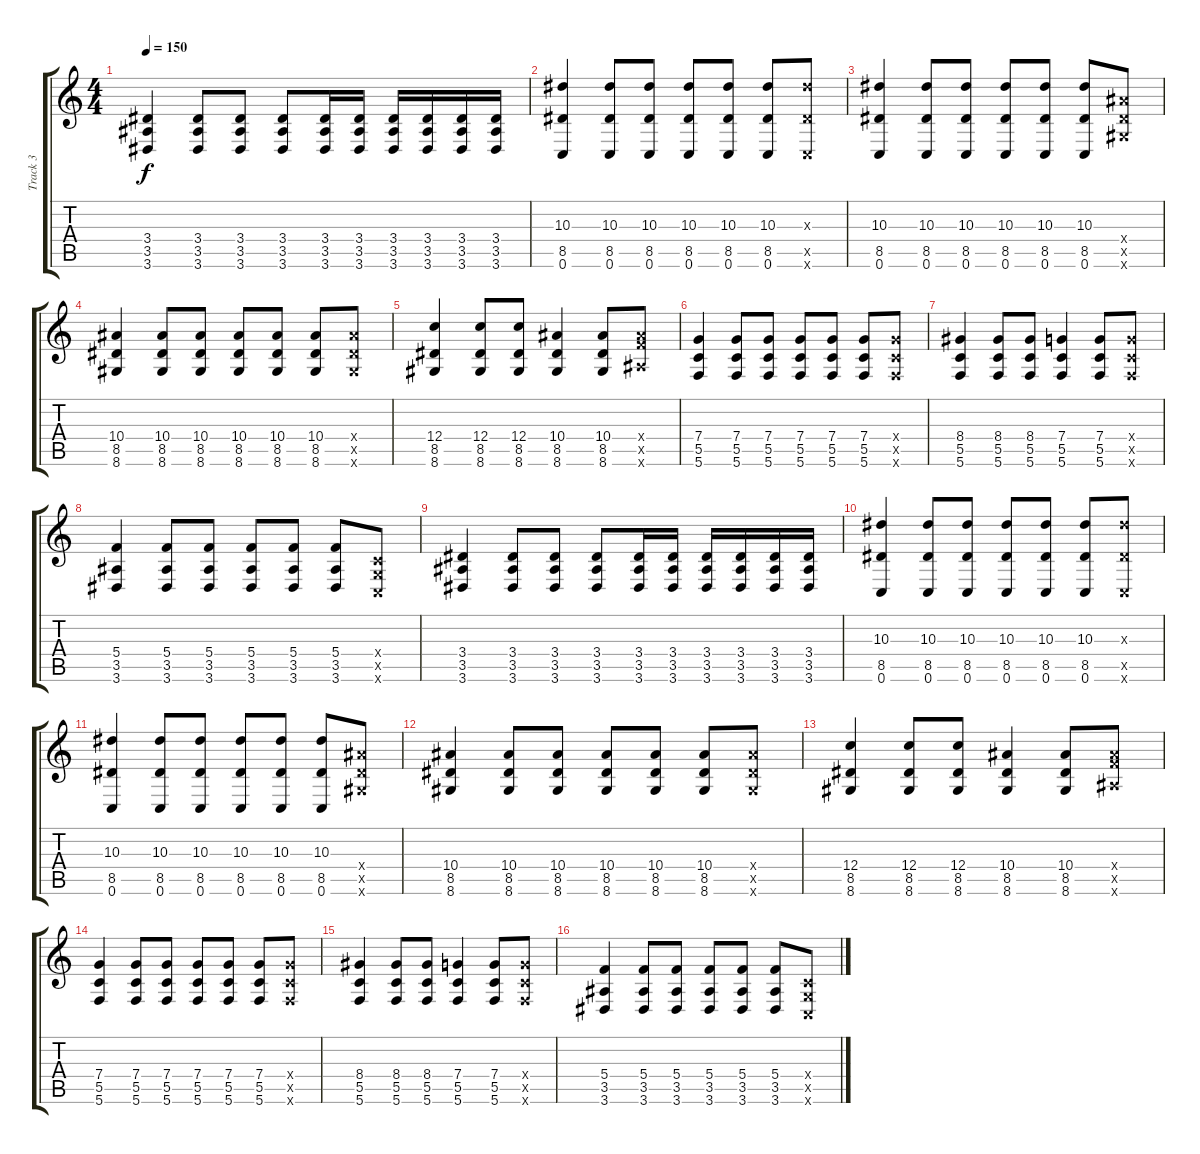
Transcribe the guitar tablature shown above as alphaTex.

\track ("Track 3" "Track 3") {instrument distortionguitar}
\staff {score tabs}
\tuning (D4 A3 F3 C3 G2 C2) {hide}
\ts (4 4)
\tempo 150
\clef g2
\ks c
(3.4 3.5 3.6).4{dy f} (3.4 3.5 3.6).8 (3.4 3.5 3.6).8 (3.4 3.5 3.6).8 (3.4 3.5 3.6).16 (3.4 3.5 3.6).16 (3.4 3.5 3.6).16 (3.4 3.5 3.6).16 (3.4 3.5 3.6).16 (3.4 3.5 3.6).16 |
(10.3 8.5 0.6).4 (10.3 8.5 0.6).8 (10.3 8.5 0.6).8 (10.3 8.5 0.6).8 (10.3 8.5 0.6).8 (10.3 8.5 0.6).8 (10.3{x} 8.5{x} 0.6{x}).8 |
(10.3 8.5 0.6).4 (10.3 8.5 0.6).8 (10.3 8.5 0.6).8 (10.3 8.5 0.6).8 (10.3 8.5 0.6).8 (10.3 8.5 0.6).8 (10.4{x} 8.5{x} 8.6{x}).8 |
(10.4 8.5 8.6).4 (10.4 8.5 8.6).8 (10.4 8.5 8.6).8 (10.4 8.5 8.6).8 (10.4 8.5 8.6).8 (10.4 8.5 8.6).8 (10.4{x} 8.5{x} 8.6{x}).8 |
(12.4 8.5 8.6).4 (12.4 8.5 8.6).8 (12.4 8.5 8.6).8 (10.4 8.5 8.6).4 (10.4 8.5 8.6).8 (10.4{x} 10.5{x} 10.6{x}).8 |
(7.4 5.5 5.6).4 (7.4 5.5 5.6).8 (7.4 5.5 5.6).8 (7.4 5.5 5.6).8 (7.4 5.5 5.6).8 (7.4 5.5 5.6).8 (7.4{x} 5.5{x} 5.6{x}).8 |
(8.4 5.5 5.6).4 (8.4 5.5 5.6).8 (8.4 5.5 5.6).8 (7.4 5.5 5.6).4 (7.4 5.5 5.6).8 (7.4{x} 5.5{x} 5.6{x}).8 |
(5.4 3.5 3.6).4 (5.4 3.5 3.6).8 (5.4 3.5 3.6).8 (5.4 3.5 3.6).8 (5.4 3.5 3.6).8 (5.4 3.5 3.6).8 (0.4{x} 0.5{x} 0.6{x}).8 |
(3.4 3.5 3.6).4 (3.4 3.5 3.6).8 (3.4 3.5 3.6).8 (3.4 3.5 3.6).8 (3.4 3.5 3.6).16 (3.4 3.5 3.6).16 (3.4 3.5 3.6).16 (3.4 3.5 3.6).16 (3.4 3.5 3.6).16 (3.4 3.5 3.6).16 |
(10.3 8.5 0.6).4 (10.3 8.5 0.6).8 (10.3 8.5 0.6).8 (10.3 8.5 0.6).8 (10.3 8.5 0.6).8 (10.3 8.5 0.6).8 (10.3{x} 8.5{x} 0.6{x}).8 |
(10.3 8.5 0.6).4 (10.3 8.5 0.6).8 (10.3 8.5 0.6).8 (10.3 8.5 0.6).8 (10.3 8.5 0.6).8 (10.3 8.5 0.6).8 (10.4{x} 8.5{x} 8.6{x}).8 |
(10.4 8.5 8.6).4 (10.4 8.5 8.6).8 (10.4 8.5 8.6).8 (10.4 8.5 8.6).8 (10.4 8.5 8.6).8 (10.4 8.5 8.6).8 (10.4{x} 8.5{x} 8.6{x}).8 |
(12.4 8.5 8.6).4 (12.4 8.5 8.6).8 (12.4 8.5 8.6).8 (10.4 8.5 8.6).4 (10.4 8.5 8.6).8 (10.4{x} 10.5{x} 10.6{x}).8 |
(7.4 5.5 5.6).4 (7.4 5.5 5.6).8 (7.4 5.5 5.6).8 (7.4 5.5 5.6).8 (7.4 5.5 5.6).8 (7.4 5.5 5.6).8 (7.4{x} 5.5{x} 5.6{x}).8 |
(8.4 5.5 5.6).4 (8.4 5.5 5.6).8 (8.4 5.5 5.6).8 (7.4 5.5 5.6).4 (7.4 5.5 5.6).8 (7.4{x} 5.5{x} 5.6{x}).8 |
(5.4 3.5 3.6).4 (5.4 3.5 3.6).8 (5.4 3.5 3.6).8 (5.4 3.5 3.6).8 (5.4 3.5 3.6).8 (5.4 3.5 3.6).8 (0.4{x} 0.5{x} 0.6{x}).8
